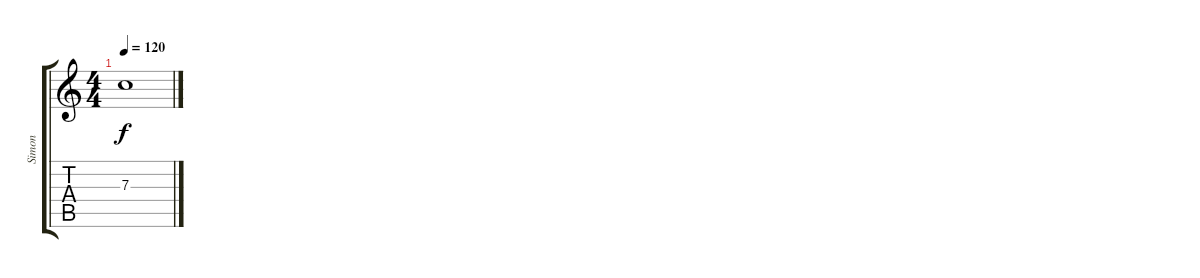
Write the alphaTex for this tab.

\track ("Simon" "Simon") {instrument distortionguitar}
\staff {score tabs}
\tuning (D4 A3 F3 C3 G2 C2) {hide}
\ts (4 4)
\tempo 120
\clef g2
\ks c
7.3.1{dy f}
